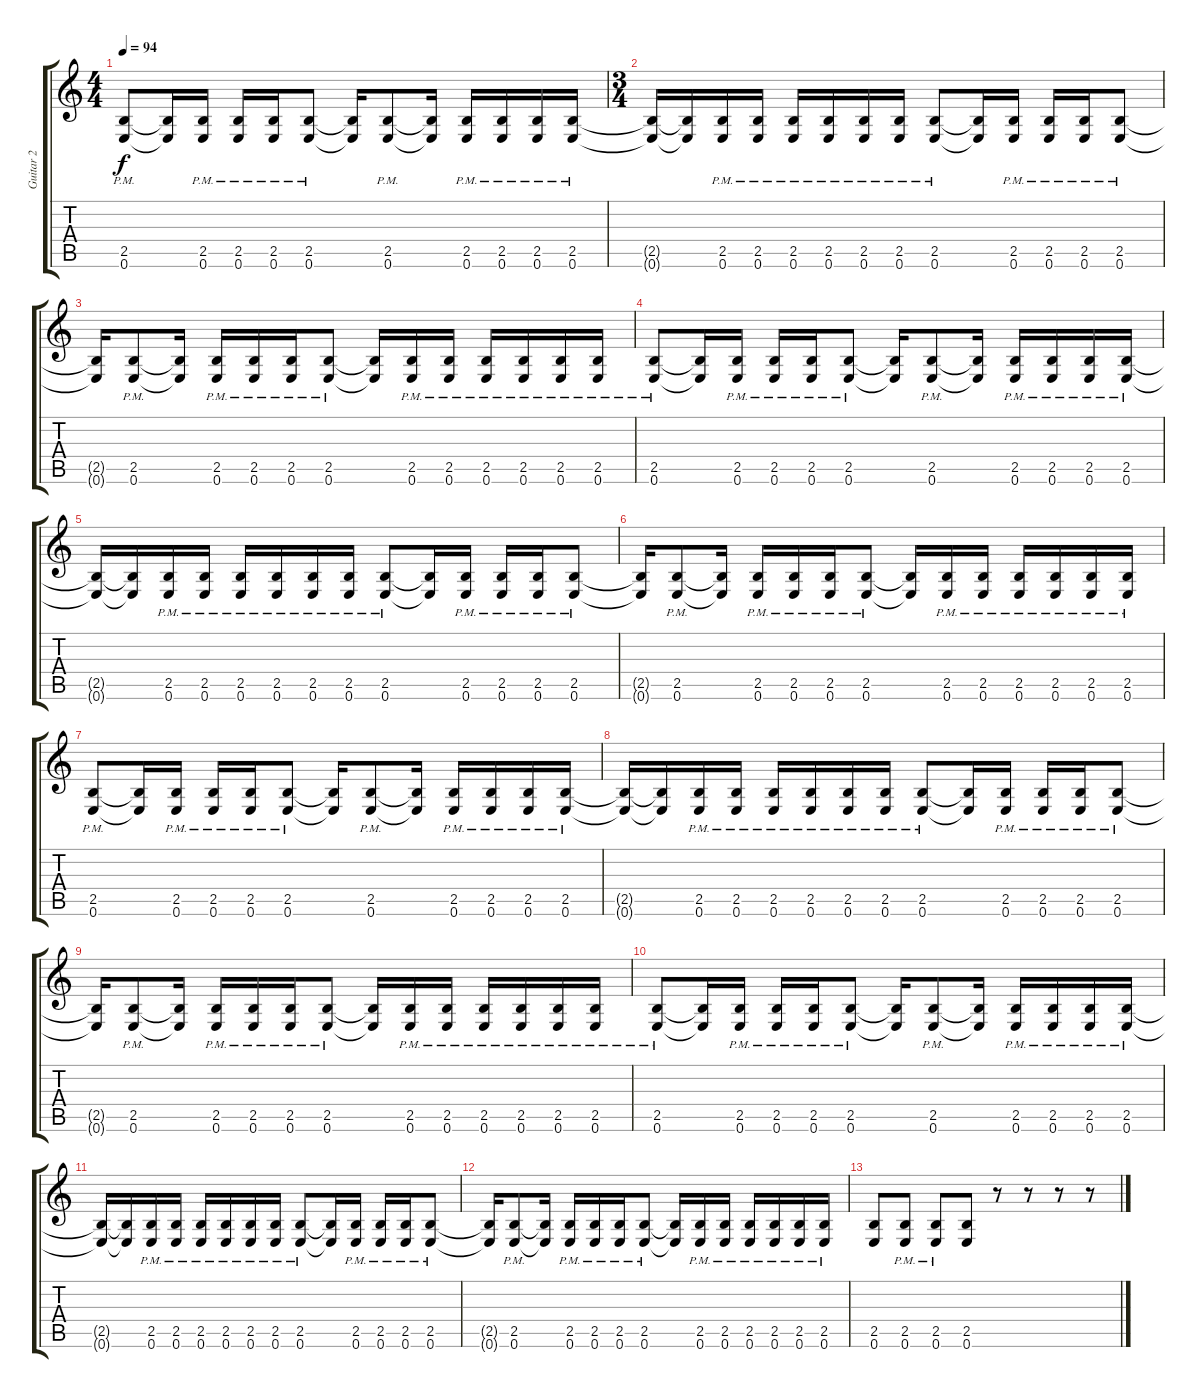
\track ("Guitar 2" "Guitar 2") {instrument overdrivenguitar}
\staff {score tabs}
\tuning (E4 B3 G3 D3 A2 E2) {hide}
\ts (4 4)
\tempo 94
\clef g2
\ks c
(2.5{pm} 0.6{pm}).8{dy f} (2.5{t} 0.6{t}).16 (2.5{pm} 0.6{pm}).16 (2.5{pm} 0.6{pm}).16 (2.5{pm} 0.6{pm}).16 (2.5{pm} 0.6{pm}).8 (2.5{t} 0.6{t}).16 (2.5{pm} 0.6{pm}).8 (2.5{t} 0.6{t}).16 (2.5{pm} 0.6{pm}).16 (2.5{pm} 0.6{pm}).16 (2.5{pm} 0.6{pm}).16 (2.5{pm} 0.6{pm}).16 |
\ts (3 4)
(2.5{t} 0.6{t}).16 (2.5{t} 0.6{t}).16 (2.5{pm} 0.6{pm}).16 (2.5{pm} 0.6{pm}).16 (2.5{pm} 0.6{pm}).16 (2.5{pm} 0.6{pm}).16 (2.5{pm} 0.6{pm}).16 (2.5{pm} 0.6{pm}).16 (2.5{pm} 0.6{pm}).8 (2.5{t} 0.6{t}).16 (2.5{pm} 0.6{pm}).16 (2.5{pm} 0.6{pm}).16 (2.5{pm} 0.6{pm}).16 (2.5{pm} 0.6{pm}).8 |
(2.5{t} 0.6{t}).16 (2.5{pm} 0.6{pm}).8 (2.5{t} 0.6{t}).16 (2.5{pm} 0.6{pm}).16 (2.5{pm} 0.6{pm}).16 (2.5{pm} 0.6{pm}).16 (2.5{pm} 0.6{pm}).8 (2.5{t} 0.6{t}).16 (2.5{pm} 0.6{pm}).16 (2.5{pm} 0.6{pm}).16 (2.5{pm} 0.6{pm}).16 (2.5{pm} 0.6{pm}).16 (2.5{pm} 0.6{pm}).16 (2.5{pm} 0.6{pm}).16 |
(2.5{pm} 0.6{pm}).8 (2.5{t} 0.6{t}).16 (2.5{pm} 0.6{pm}).16 (2.5{pm} 0.6{pm}).16 (2.5{pm} 0.6{pm}).16 (2.5{pm} 0.6{pm}).8 (2.5{t} 0.6{t}).16 (2.5{pm} 0.6{pm}).8 (2.5{t} 0.6{t}).16 (2.5{pm} 0.6{pm}).16 (2.5{pm} 0.6{pm}).16 (2.5{pm} 0.6{pm}).16 (2.5{pm} 0.6{pm}).16 |
(2.5{t} 0.6{t}).16 (2.5{t} 0.6{t}).16 (2.5{pm} 0.6{pm}).16 (2.5{pm} 0.6{pm}).16 (2.5{pm} 0.6{pm}).16 (2.5{pm} 0.6{pm}).16 (2.5{pm} 0.6{pm}).16 (2.5{pm} 0.6{pm}).16 (2.5{pm} 0.6{pm}).8 (2.5{t} 0.6{t}).16 (2.5{pm} 0.6{pm}).16 (2.5{pm} 0.6{pm}).16 (2.5{pm} 0.6{pm}).16 (2.5{pm} 0.6{pm}).8 |
(2.5{t} 0.6{t}).16 (2.5{pm} 0.6{pm}).8 (2.5{t} 0.6{t}).16 (2.5{pm} 0.6{pm}).16 (2.5{pm} 0.6{pm}).16 (2.5{pm} 0.6{pm}).16 (2.5{pm} 0.6{pm}).8 (2.5{t} 0.6{t}).16 (2.5{pm} 0.6{pm}).16 (2.5{pm} 0.6{pm}).16 (2.5{pm} 0.6{pm}).16 (2.5{pm} 0.6{pm}).16 (2.5{pm} 0.6{pm}).16 (2.5{pm} 0.6{pm}).16 |
(2.5{pm} 0.6{pm}).8 (2.5{t} 0.6{t}).16 (2.5{pm} 0.6{pm}).16 (2.5{pm} 0.6{pm}).16 (2.5{pm} 0.6{pm}).16 (2.5{pm} 0.6{pm}).8 (2.5{t} 0.6{t}).16 (2.5{pm} 0.6{pm}).8 (2.5{t} 0.6{t}).16 (2.5{pm} 0.6{pm}).16 (2.5{pm} 0.6{pm}).16 (2.5{pm} 0.6{pm}).16 (2.5{pm} 0.6{pm}).16 |
(2.5{t} 0.6{t}).16 (2.5{t} 0.6{t}).16 (2.5{pm} 0.6{pm}).16 (2.5{pm} 0.6{pm}).16 (2.5{pm} 0.6{pm}).16 (2.5{pm} 0.6{pm}).16 (2.5{pm} 0.6{pm}).16 (2.5{pm} 0.6{pm}).16 (2.5{pm} 0.6{pm}).8 (2.5{t} 0.6{t}).16 (2.5{pm} 0.6{pm}).16 (2.5{pm} 0.6{pm}).16 (2.5{pm} 0.6{pm}).16 (2.5{pm} 0.6{pm}).8 |
(2.5{t} 0.6{t}).16 (2.5{pm} 0.6{pm}).8 (2.5{t} 0.6{t}).16 (2.5{pm} 0.6{pm}).16 (2.5{pm} 0.6{pm}).16 (2.5{pm} 0.6{pm}).16 (2.5{pm} 0.6{pm}).8 (2.5{t} 0.6{t}).16 (2.5{pm} 0.6{pm}).16 (2.5{pm} 0.6{pm}).16 (2.5{pm} 0.6{pm}).16 (2.5{pm} 0.6{pm}).16 (2.5{pm} 0.6{pm}).16 (2.5{pm} 0.6{pm}).16 |
(2.5{pm} 0.6{pm}).8 (2.5{t} 0.6{t}).16 (2.5{pm} 0.6{pm}).16 (2.5{pm} 0.6{pm}).16 (2.5{pm} 0.6{pm}).16 (2.5{pm} 0.6{pm}).8 (2.5{t} 0.6{t}).16 (2.5{pm} 0.6{pm}).8 (2.5{t} 0.6{t}).16 (2.5{pm} 0.6{pm}).16 (2.5{pm} 0.6{pm}).16 (2.5{pm} 0.6{pm}).16 (2.5{pm} 0.6{pm}).16 |
(2.5{t} 0.6{t}).16 (2.5{t} 0.6{t}).16 (2.5{pm} 0.6{pm}).16 (2.5{pm} 0.6{pm}).16 (2.5{pm} 0.6{pm}).16 (2.5{pm} 0.6{pm}).16 (2.5{pm} 0.6{pm}).16 (2.5{pm} 0.6{pm}).16 (2.5{pm} 0.6{pm}).8 (2.5{t} 0.6{t}).16 (2.5{pm} 0.6{pm}).16 (2.5{pm} 0.6{pm}).16 (2.5{pm} 0.6{pm}).16 (2.5{pm} 0.6{pm}).8 |
(2.5{t} 0.6{t}).16 (2.5{pm} 0.6{pm}).8 (2.5{t} 0.6{t}).16 (2.5{pm} 0.6{pm}).16 (2.5{pm} 0.6{pm}).16 (2.5{pm} 0.6{pm}).16 (2.5{pm} 0.6{pm}).8 (2.5{t} 0.6{t}).16 (2.5{pm} 0.6{pm}).16 (2.5{pm} 0.6{pm}).16 (2.5{pm} 0.6{pm}).16 (2.5{pm} 0.6{pm}).16 (2.5{pm} 0.6{pm}).16 (2.5{pm} 0.6{pm}).16 |
(2.5 0.6).8 (2.5{pm} 0.6{pm}).8 (2.5{pm} 0.6{pm}).8 (2.5 0.6).8 r.8 r.8 r.8 r.8
